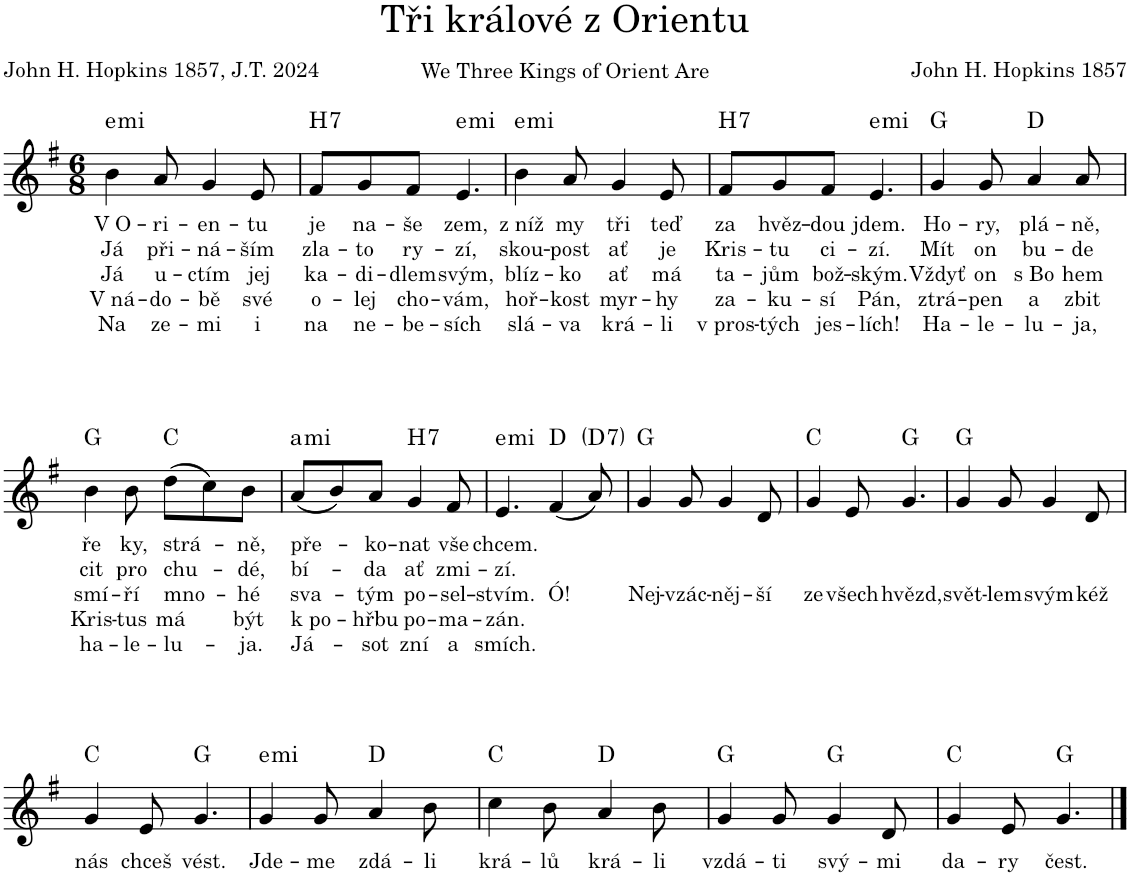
**kern	**text	**text	**text	**text	**text	**harte
*part1	*part1	*part1	*part1	*part1	*part1	*part1
*staff1	*staff1	*staff1	*staff1	*staff1	*staff1	*
*I"Zpěv	*	*	*	*	*	*
*clefG2	*	*	*	*	*	*
*k[f#]	*	*	*	*	*	*
*M6/8	*	*	*	*	*	*
=1	=1	=1	=1	=1	=1	=1
!	!LO:LY:b	!LO:LY:b	!LO:LY:b	!LO:LY:b	!LO:LY:b	!LO:H:kt=mi
4b\	-V O-	Já	Já	V ná-	Na	E:min
!	!LO:LY:b	!LO:LY:b	!LO:LY:b	!LO:LY:b	!LO:LY:b	!
8a/	-ri-	při-	u-	-do-	ze-	.
!	!LO:LY:b	!LO:LY:b	!LO:LY:b	!LO:LY:b	!LO:LY:b	!
4g/	-en-	-ná-	-ctím	-bě	-mi	.
!	!LO:LY:b	!LO:LY:b	!LO:LY:b	!LO:LY:b	!LO:LY:b	!
8e/	-tu	-ším	jej	své	i	.
=2	=2	=2	=2	=2	=2	=2
!	!LO:LY:b	!LO:LY:b	!LO:LY:b	!LO:LY:b	!LO:LY:b	!LO:H:kt=7
8f#/L	je	zla-	ka-	o-	na	B:7
!	!LO:LY:b	!LO:LY:b	!LO:LY:b	!LO:LY:b	!LO:LY:b	!
8g/	na-	-to	-di-	-lej	ne-	.
!	!LO:LY:b	!LO:LY:b	!LO:LY:b	!LO:LY:b	!LO:LY:b	!
8f#/J	-še	ry-	-dlem	cho-	-be-	.
!	!LO:LY:b	!LO:LY:b	!LO:LY:b	!LO:LY:b	!LO:LY:b	!LO:H:kt=mi
4.e/	zem,	-zí,	svým,	-vám,	-sích	E:min
=3	=3	=3	=3	=3	=3	=3
!	!LO:LY:b	!LO:LY:b	!LO:LY:b	!LO:LY:b	!LO:LY:b	!LO:H:kt=mi
4b\	z níž	skou-	blíz-	hoř-	slá-	E:min
!	!LO:LY:b	!LO:LY:b	!LO:LY:b	!LO:LY:b	!LO:LY:b	!
8a/	my	-post	-ko	-kost	-va	.
!	!LO:LY:b	!LO:LY:b	!LO:LY:b	!LO:LY:b	!LO:LY:b	!
4g/	tři	ať	ať	myr-	krá-	.
!	!LO:LY:b	!LO:LY:b	!LO:LY:b	!LO:LY:b	!LO:LY:b	!
8e/	teď	je	má	-hy	-li	.
=4	=4	=4	=4	=4	=4	=4
!	!LO:LY:b	!LO:LY:b	!LO:LY:b	!LO:LY:b	!LO:LY:b	!LO:H:kt=7
8f#/L	za	Kris-	ta-	za-	v pros-	B:7
!	!LO:LY:b	!LO:LY:b	!LO:LY:b	!LO:LY:b	!LO:LY:b	!
8g/	hvěz-	-tu	-jům	-ku-	-tých	.
!	!LO:LY:b	!LO:LY:b	!LO:LY:b	!LO:LY:b	!LO:LY:b	!
8f#/J	-dou	ci-	bož-	-sí	jes-	.
!	!LO:LY:b	!LO:LY:b	!LO:LY:b	!LO:LY:b	!LO:LY:b	!LO:H:kt=mi
4.e/	jdem.	-zí.	-ským.	Pán,	-lích!	E:min
=5	=5	=5	=5	=5	=5	=5
!	!LO:LY:b	!LO:LY:b	!LO:LY:b	!LO:LY:b	!LO:LY:b	!
4g/	Ho-	Mít	Vždyť	ztrá-	Ha-	G:maj
!	!LO:LY:b	!LO:LY:b	!LO:LY:b	!LO:LY:b	!LO:LY:b	!
8g/	-ry,	on	on	-pen	-le-	.
!	!LO:LY:b	!LO:LY:b	!LO:LY:b	!LO:LY:b	!LO:LY:b	!
4a/	plá-	bu-	s Bo	a	-lu-	D:maj
!	!LO:LY:b	!LO:LY:b	!LO:LY:b	!LO:LY:b	!LO:LY:b	!
8a/	-ně,	-de	hem	zbit	-ja,	.
!!LO:LB:g=z
=6	=6	=6	=6	=6	=6	=6
!	!LO:LY:b	!LO:LY:b	!LO:LY:b	!LO:LY:b	!LO:LY:b	!
4b\	ře	cit	smí-	Kris-	ha-	G:maj
!	!LO:LY:b	!LO:LY:b	!LO:LY:b	!LO:LY:b	!LO:LY:b	!
8b\	ky,	pro	-ří	-tus	-le-	.
!	!LO:LY:b	!LO:LY:b	!LO:LY:b	!LO:LY:b	!LO:LY:b	!
(8dd\L	strá-	chu-	mno-	má	-lu-	C:maj
8cc\)	.	.	.	.	.	.
!	!LO:LY:b	!LO:LY:b	!LO:LY:b	!LO:LY:b	!LO:LY:b	!
8b\J	-ně,	-dé,	-hé	být	-ja.	.
=7	=7	=7	=7	=7	=7	=7
!	!LO:LY:b	!LO:LY:b	!LO:LY:b	!LO:LY:b	!LO:LY:b	!LO:H:kt=mi
(8a/L	pře-	bí-	sva-	k po-	Já-	A:min
8b/)	.	.	.	.	.	.
!	!LO:LY:b	!LO:LY:b	!LO:LY:b	!LO:LY:b	!LO:LY:b	!
8a/J	-ko-	-da	-tým	-hřbu	-sot	.
!	!LO:LY:b	!LO:LY:b	!LO:LY:b	!LO:LY:b	!LO:LY:b	!LO:H:kt=7
4g/	-nat	ať	po-	po-	zní	B:7
!	!LO:LY:b	!LO:LY:b	!LO:LY:b	!LO:LY:b	!LO:LY:b	!
8f#/	vše	zmi-	-sel-	-ma-	a	.
=8	=8	=8	=8	=8	=8	=8
!	!LO:LY:b	!LO:LY:b	!LO:LY:b	!LO:LY:b	!LO:LY:b	!LO:H:kt=mi
4.e/	chcem.	-zí.	-stvím.	-zán.	smích.	E:min
!	!	!	!LO:LY:b	!	!	!
(4f#/	.	.	Ó!	.	.	D:maj
!	!	!	!	!	!	!LO:H:kt=7
8a/)	.	.	.	.	.	D:7
=9	=9	=9	=9	=9	=9	=9
!	!	!	!LO:LY:b	!	!	!
4g/	.	.	Nej-	.	.	G:maj
!	!	!	!LO:LY:b	!	!	!
8g/	.	.	-vzác-	.	.	.
!	!	!	!LO:LY:b	!	!	!
4g/	.	.	-něj-	.	.	.
!	!	!	!LO:LY:b	!	!	!
8d/	.	.	-ší	.	.	.
=10	=10	=10	=10	=10	=10	=10
!	!	!	!LO:LY:b	!	!	!
4g/	.	.	ze	.	.	C:maj
!	!	!	!LO:LY:b	!	!	!
8e/	.	.	všech	.	.	.
!	!	!	!LO:LY:b	!	!	!
4.g/	.	.	hvězd,	.	.	G:maj
=11	=11	=11	=11	=11	=11	=11
!	!	!	!LO:LY:b	!	!	!
4g/	.	.	svět-	.	.	G:maj
!	!	!	!LO:LY:b	!	!	!
8g/	.	.	-lem	.	.	.
!	!	!	!LO:LY:b	!	!	!
4g/	.	.	svým	.	.	.
!	!	!	!LO:LY:b	!	!	!
8d/	.	.	kéž	.	.	.
!!LO:LB:g=z
=12	=12	=12	=12	=12	=12	=12
!	!LO:LY:b	!	!	!	!	!
4g/	nás	.	.	.	.	C:maj
!	!LO:LY:b	!	!	!	!	!
8e/	chceš	.	.	.	.	.
!	!LO:LY:b	!	!	!	!	!
4.g/	vést.	.	.	.	.	G:maj
=13	=13	=13	=13	=13	=13	=13
!	!LO:LY:b	!	!	!	!	!LO:H:kt=mi
4g/	Jde-	.	.	.	.	E:min
!	!LO:LY:b	!	!	!	!	!
8g/	-me	.	.	.	.	.
!	!LO:LY:b	!	!	!	!	!
4a/	zdá-	.	.	.	.	D:maj
!	!LO:LY:b	!	!	!	!	!
8b\	-li	.	.	.	.	.
=14	=14	=14	=14	=14	=14	=14
!	!LO:LY:b	!	!	!	!	!
4cc\	krá-	.	.	.	.	C:maj
!	!LO:LY:b	!	!	!	!	!
8b\	-lů	.	.	.	.	.
!	!LO:LY:b	!	!	!	!	!
4a/	krá-	.	.	.	.	D:maj
!	!LO:LY:b	!	!	!	!	!
8b\	-li	.	.	.	.	.
=15	=15	=15	=15	=15	=15	=15
!	!LO:LY:b	!	!	!	!	!
4g/	vzdá-	.	.	.	.	G:maj
!	!LO:LY:b	!	!	!	!	!
8g/	-ti	.	.	.	.	.
!	!LO:LY:b	!	!	!	!	!
4g/	svý-	.	.	.	.	G:maj
!	!LO:LY:b	!	!	!	!	!
8d/	-mi	.	.	.	.	.
=16	=16	=16	=16	=16	=16	=16
!	!LO:LY:b	!	!	!	!	!
4g/	da-	.	.	.	.	C:maj
!	!LO:LY:b	!	!	!	!	!
8e/	-ry	.	.	.	.	.
!	!LO:LY:b	!	!	!	!	!
4.g/	čest.	.	.	.	.	G:maj
==	==	==	==	==	==	==
*-	*-	*-	*-	*-	*-	*-
